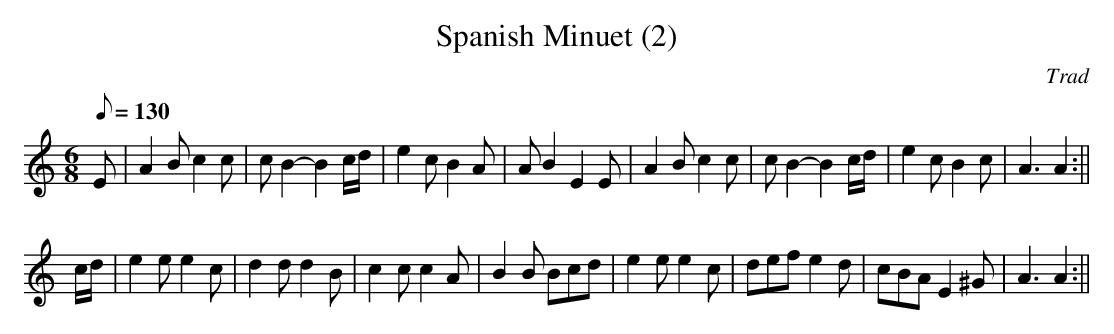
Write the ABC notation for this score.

X:1
T:Spanish Minuet (2)
M:6/8
L:1/8
Q:130
C:Trad
K:Am
E|A2Bc2c|cB2-B2c/d/|e2cB2A|AB2E2E|A2Bc2c|cB2-B2c/d/|e2cB2c|A3A2:||!
c/d/|e2ee2c|d2dd2B|c2cc2A|B2B Bcd|e2ee2c|defe2d|cBAE2^G|A3A2:||
